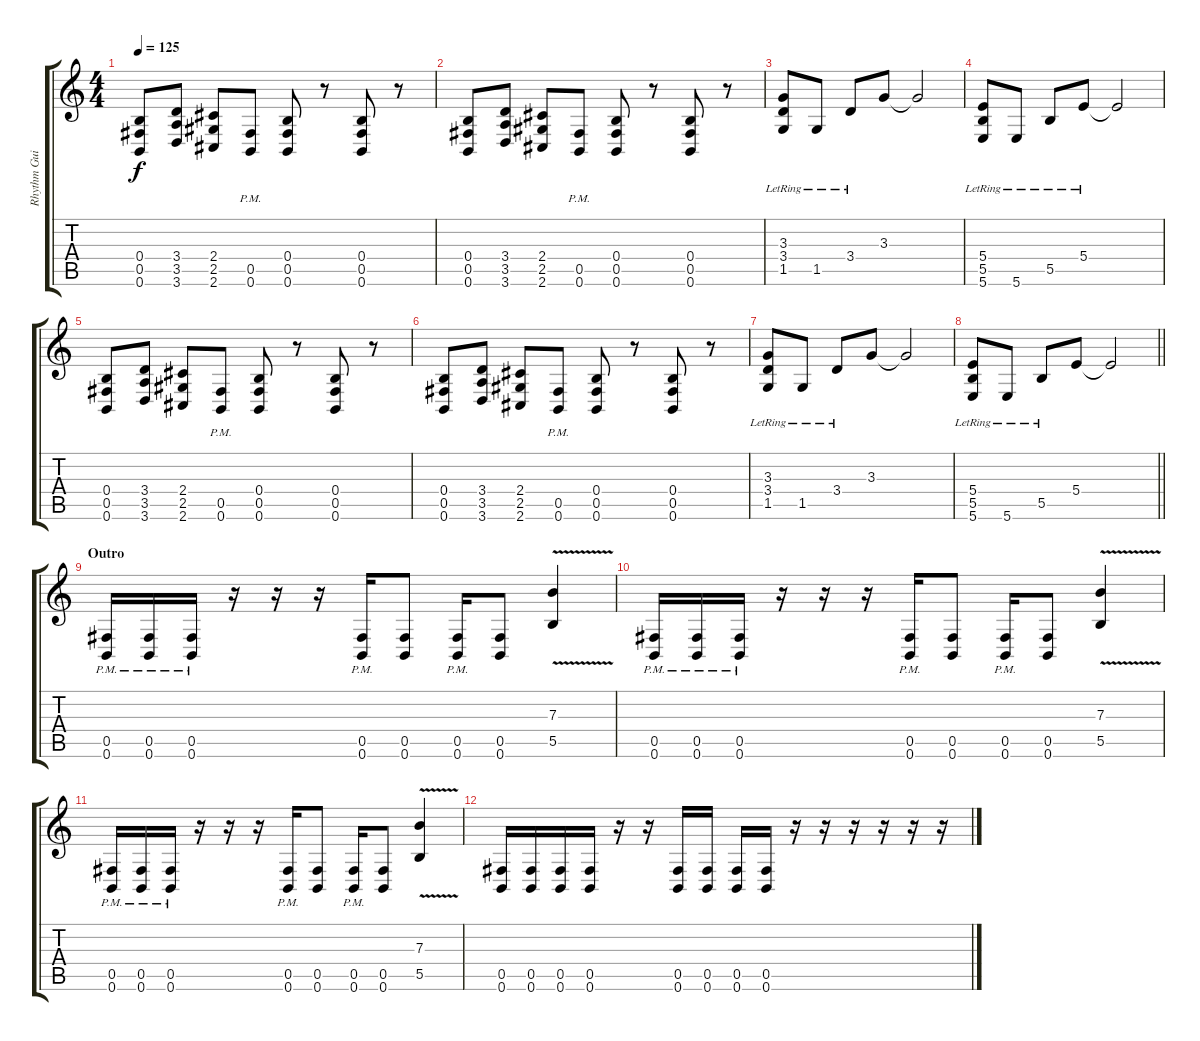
\track ("Rhythm Guitar" "Rhythm Gui") {instrument distortionguitar}
\staff {score tabs}
\tuning (Db4 Ab3 E3 B2 Gb2 B1) {hide}
\ts (4 4)
\tempo 125
\clef g2
\ks c
(0.4 0.5 0.6).8{dy f} (3.4 3.5 3.6).8 (2.4 2.5 2.6).8 (0.5{pm} 0.6{pm}).8 (0.4 0.5 0.6).8 r.8 (0.4 0.5 0.6).8 r.8 |
(0.4 0.5 0.6).8 (3.4 3.5 3.6).8 (2.4 2.5 2.6).8 (0.5{pm} 0.6{pm}).8 (0.4 0.5 0.6).8 r.8 (0.4 0.5 0.6).8 r.8 |
(3.3{lr} 3.4{lr} 1.5{lr}).8 1.5{lr}.8 3.4{lr}.8 3.3.8 3.3{t}.2 |
(5.4{lr} 5.5{lr} 5.6{lr}).8 5.6{lr}.8 5.5{lr}.8 5.4{lr}.8 5.4{t}.2 |
(0.4 0.5 0.6).8 (3.4 3.5 3.6).8 (2.4 2.5 2.6).8 (0.5{pm} 0.6{pm}).8 (0.4 0.5 0.6).8 r.8 (0.4 0.5 0.6).8 r.8 |
(0.4 0.5 0.6).8 (3.4 3.5 3.6).8 (2.4 2.5 2.6).8 (0.5{pm} 0.6{pm}).8 (0.4 0.5 0.6).8 r.8 (0.4 0.5 0.6).8 r.8 |
(3.3{lr} 3.4{lr} 1.5{lr}).8 1.5{lr}.8 3.4{lr}.8 3.3.8 3.3{t}.2 |
\barLineRight lightlight
(5.4{lr} 5.5{lr} 5.6{lr}).8 5.6{lr}.8 5.5{lr}.8 5.4.8 5.4{t}.2 |
\section ("" "Outro")
(0.5{pm} 0.6{pm}).16 (0.5{pm} 0.6{pm}).16 (0.5{pm} 0.6{pm}).16 r.16 r.16 r.16 (0.5{pm} 0.6{pm}).16 (0.5 0.6).8 (0.5{pm} 0.6{pm}).16 (0.5 0.6).8 (7.3{v} 5.5{v}).4 |
(0.5{pm} 0.6{pm}).16 (0.5{pm} 0.6{pm}).16 (0.5{pm} 0.6{pm}).16 r.16 r.16 r.16 (0.5{pm} 0.6{pm}).16 (0.5 0.6).8 (0.5{pm} 0.6{pm}).16 (0.5 0.6).8 (7.3{v} 5.5{v}).4 |
(0.5{pm} 0.6{pm}).16 (0.5{pm} 0.6{pm}).16 (0.5{pm} 0.6{pm}).16 r.16 r.16 r.16 (0.5{pm} 0.6{pm}).16 (0.5 0.6).8 (0.5{pm} 0.6{pm}).16 (0.5 0.6).8 (7.3{v} 5.5{v}).4 |
(0.5 0.6).16 (0.5 0.6).16 (0.5 0.6).16 (0.5 0.6).16 r.16 r.16 (0.5 0.6).16 (0.5 0.6).16 (0.5 0.6).16 (0.5 0.6).16 r.16 r.16 r.16 r.16 r.16 r.16
